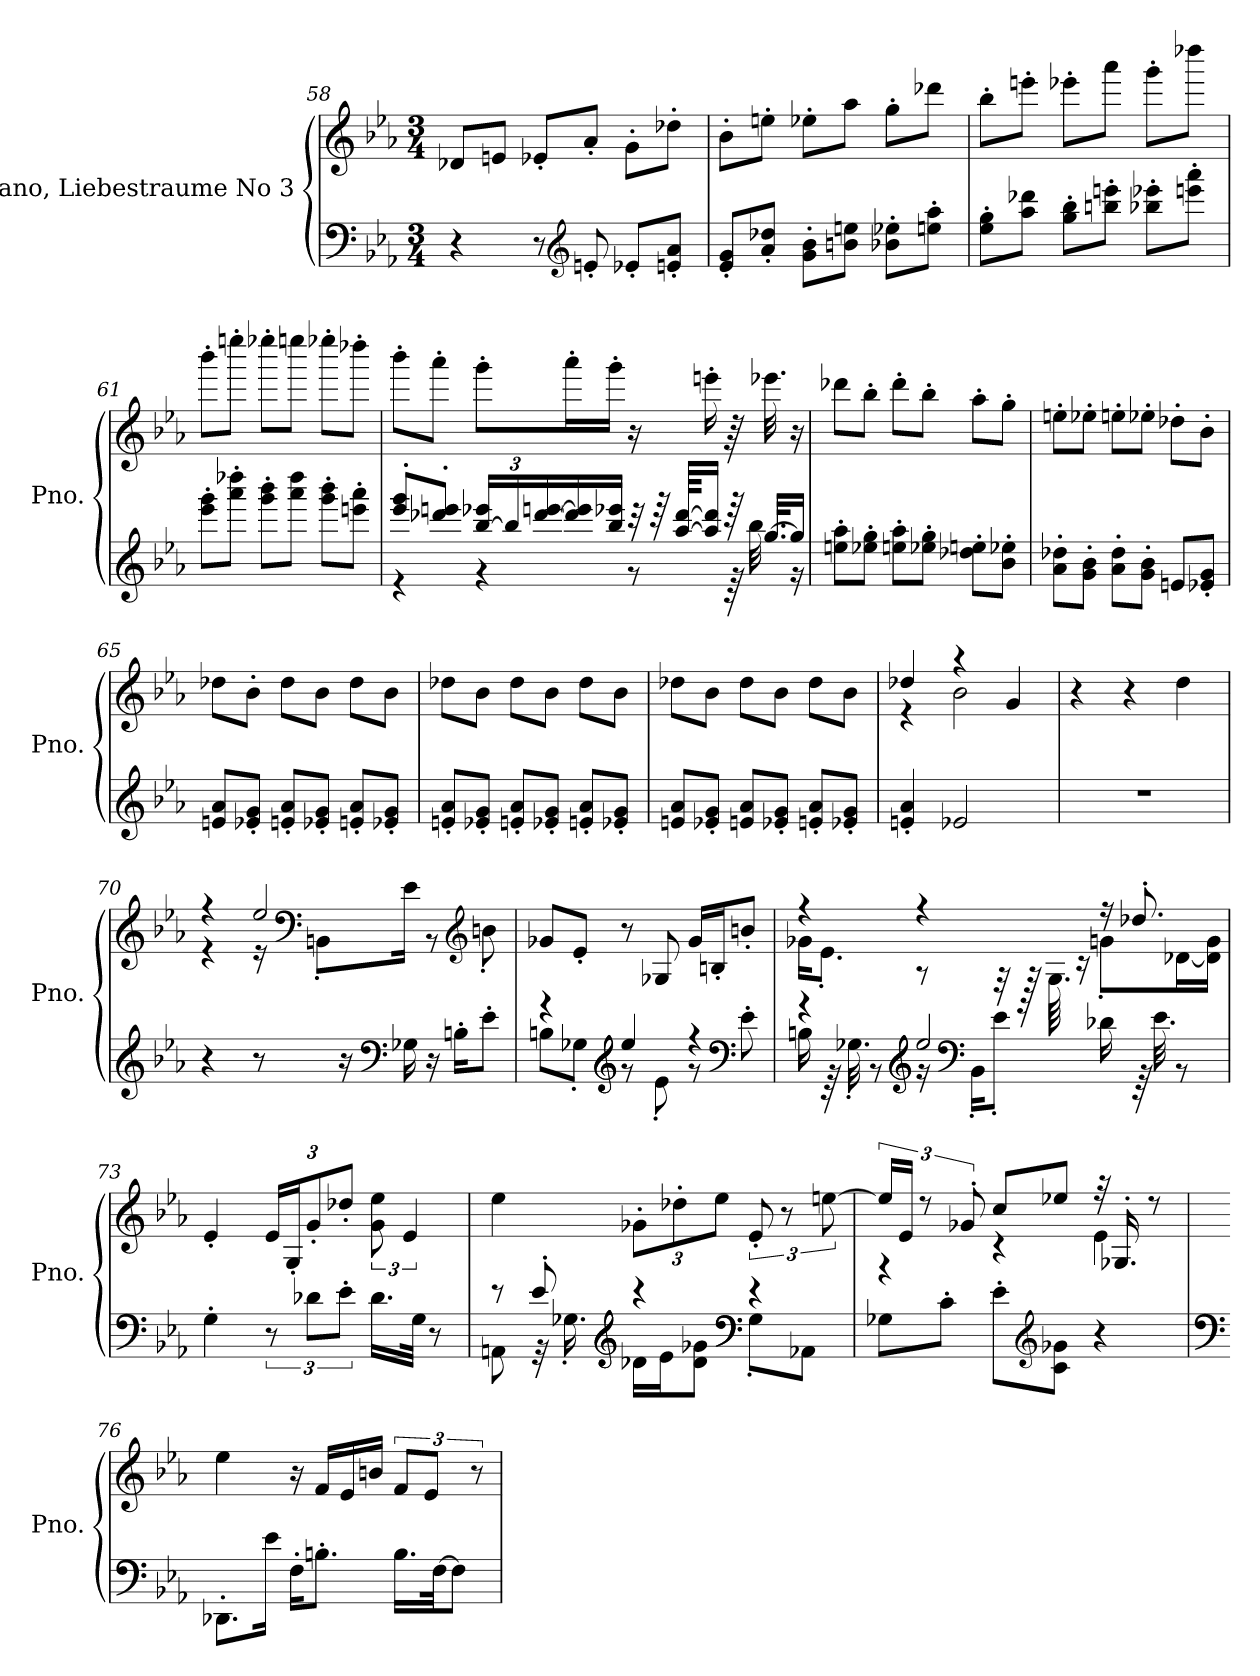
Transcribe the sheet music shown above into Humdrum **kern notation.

**kern	**kern
*part1	*part1
*staff2	*staff1
*I"Piano, Liebestraume No 3	*
*I'Pno.	*
!!LO:LB:g=z
*clefF4	*clefG2
*k[b-e-a-]	*k[b-e-a-]
*M3/4	*M3/4
=58	=58
4r	8d-X/L
.	8en/J
8r	8e-X'/L
*clefG2	*
8en'/	8a-'/J
8e-X'/L	8g'\L
8en/' 8a-/'J	8dd-X'\J
=59	=59
8e-/' 8g/'L	8b-'\L
8a-/' 8dd-X/'J	8een'\J
8g\' 8b-\'L	8ee-X'\L
8bn\ 8een\J	8aa-\J
8b-X\' 8ee-X\'L	8gg'\L
8een\' 8aa-\'J	8ddd-X\J
=60	=60
8ee-\' 8gg\'L	8bb-'\L
8aa-\ 8ddd-X\J	8eeen'\J
8gg\' 8bb-\'L	8eee-X'\L
8bbn\' 8eeen\'J	8aaa-\J
8bb-X\' 8eee-X\'L	8ggg'\L
8eeen\' 8aaa-\'J	8dddd-X\J
!!LO:LB:g=z
=61	=61
8eee-\' 8ggg\'L	8bbb-'\L
8aaa-\' 8dddd-X\'J	8eeeen'\J
8ggg\' 8bbb-\'L	8eeee-X'\L
8aaa-\ 8dddd-\J	8eeeen\J
8ggg\' 8bbb-\'L	8eeee-X'\L
8eeen\' 8aaa-\'J	8dddd-X'\J
=62	=62
*^	*
8eee-/' 8ggg/'L	4r	8bbb-'\L
8ddd-X/' 8eeen/'J	.	8aaa-'\J
*Xbrackettup	*	*
[24bb-/ 24eee-X/LL	4r	8ggg'\L
24bb-/]	.	.
[24ddd-/ [24eeen/	.	.
16ddd-/] 16eee/]	.	16aaa-'\L
16bb-/ 16eee-X/JJ	.	16ggg'\JJ
32r	8r	16r
64r	.	.
[64aa-/ [64ddd-/KKLL	.	.
16aa-/] 16ddd-/]JJ	.	16eeen'\
64r	64r	64r
[32.gg/KLL	32.bb-\	32.eee-X\
16gg/JJ]	16r	16r
*v	*v	*
!!LO:LB:g=z
=63	=63
8een\' 8aa-\'L	8ddd-X\L
8ee-X\' 8gg\'J	8bb-'\J
8een\' 8aa-\'L	8ddd-'\L
8ee-X\' 8gg\'J	8bb-'\J
8dd-X\' 8een\'L	8aa-'\L
8b-\' 8ee-X\'J	8gg'\J
=64	=64
8a-\' 8dd-X\'L	8een'\L
8g\' 8b-\'J	8ee-X'\J
8a-\' 8dd-\'L	8een'\L
8g\' 8b-\'J	8ee-X'\J
8en/L	8dd-X'\L
8e-X/' 8g/'J	8b-'\J
=65	=65
8en/ 8a-/L	8dd-X\L
8e-X/' 8g/'J	8b-'\J
8en/' 8a-/'L	8dd-\L
8e-X/' 8g/'J	8b-\J
8en/' 8a-/'L	8dd-\L
8e-X/' 8g/'J	8b-\J
=66	=66
8en/' 8a-/'L	8dd-X\L
8e-X/' 8g/'J	8b-\J
8en/' 8a-/'L	8dd-\L
8e-X/' 8g/'J	8b-\J
8en/' 8a-/'L	8dd-\L
8e-X/' 8g/'J	8b-\J
!!LO:LB:g=z
=67	=67
8en/ 8a-/L	8dd-X\L
8e-X/' 8g/'J	8b-\J
8en/ 8a-/L	8dd-\L
8e-X/' 8g/'J	8b-\J
8en/' 8a-/'L	8dd-\L
8e-X/' 8g/'J	8b-\J
=68	=68
*	*^
4en/' 4a-/'	4dd-X/	4r
2e-X/	4r	2b-\
.	4g/	.
*	*v	*v
=69	=69
2.r	4r
.	4r
.	4dd\
=70	=70
*	*^
4r	4r	4r
8r	2ee-/	16r
*	*clefF4	*
.	.	8BBn'\L
16r	.	.
*clefF4	*	*
16G-X\	.	16e-\Jk
16r	.	8r
16Bn'\KL	.	.
*	*clefG2	*
8e-'\J	.	8bn'\
*	*v	*v
!!LO:PB:g=z
=71	=71
*^	*
4r	8Bn\L	8g-X/L
.	8G-X'\J	8e-'/J
*clefG2	*	*
4ee-/	8r	8r
.	8e-'\	8G-X/
4r	8r	16g-/LL
.	.	16Bn'/J
*clefF4	*	*
.	8e-'\	8bn'/J
=72	=72	=72
*	*	*^
4r	16Bn\	4r	16g-X\KL
.	64r	.	8.e-'\J
.	32.G-X'\	.	.
.	8r	.	.
*clefG2	*	*	*
2ee-/	16r	4r	8r
*clefF4	*	*	*
.	16BB-'\KL	.	.
.	8e-'\J	.	32r
.	.	.	128r
.	.	.	64.G\
.	.	.	16r
.	16d-X\	16r	8gn'\L
.	64r	8.dd-X'/	.
.	32.e-\	.	.
.	8r	.	[16d-X\L
.	.	.	16d-\] 16g\JJ
*v	*v	*	*
*	*v	*v
=73	=73
4G'\	4e-'/
*brackettup	*Xbrackettup
12r	24e-/LL
.	24G'/J
12d-X\L	12g'/
12e-'\J	12dd-X'/J
*	*brackettup
16.d-\LL	12g\ 12ee-\
.	6e-/
32G\JJk	.
8r	.
!!LO:LB:g=z
=74	=74
*^	*
8r	8AAn\	4ee-\
8e-'/	32r	.
.	16.G-X'\	.
*clefG2	*	*
*	*	*Xbrackettup
4r	16d-X\LL	12g-X'\L
.	16e-\J	.
.	.	12dd-X'\
.	8d-\ 8g-X\J	.
.	.	12ee-\J
*clefF4	*	*
*	*	*brackettup
4r	8G-'\L	12e-'/
.	.	12r
.	8AA-X\J	.
.	.	[12een\
*v	*v	*
=75	=75
*	*^
8G-X\L	24ee/LL]	4r
.	24e-/JJ	.
.	12r	.
8c'\J	.	.
.	12g-X'/	.
8e-'\L	8cc/L	4r
*clefG2	*	*
8c\ 8g-X\J	8ee-X/J	.
4r	32r	4e-\
.	16.G-X'/	.
.	8r	.
*	*v	*v
=76	=76
*clefF4	*
8.DD-X'\L	4ee-\
16e-\Jk	.
16F'\KL	16r
8.Bn'\J	16f/LL
.	16e-/
.	16bn/JJ
16.B\LL	12f/L
.	12e-/J
[32F\JK	.
8F\J]	.
.	12r
=	=
*-	*-
